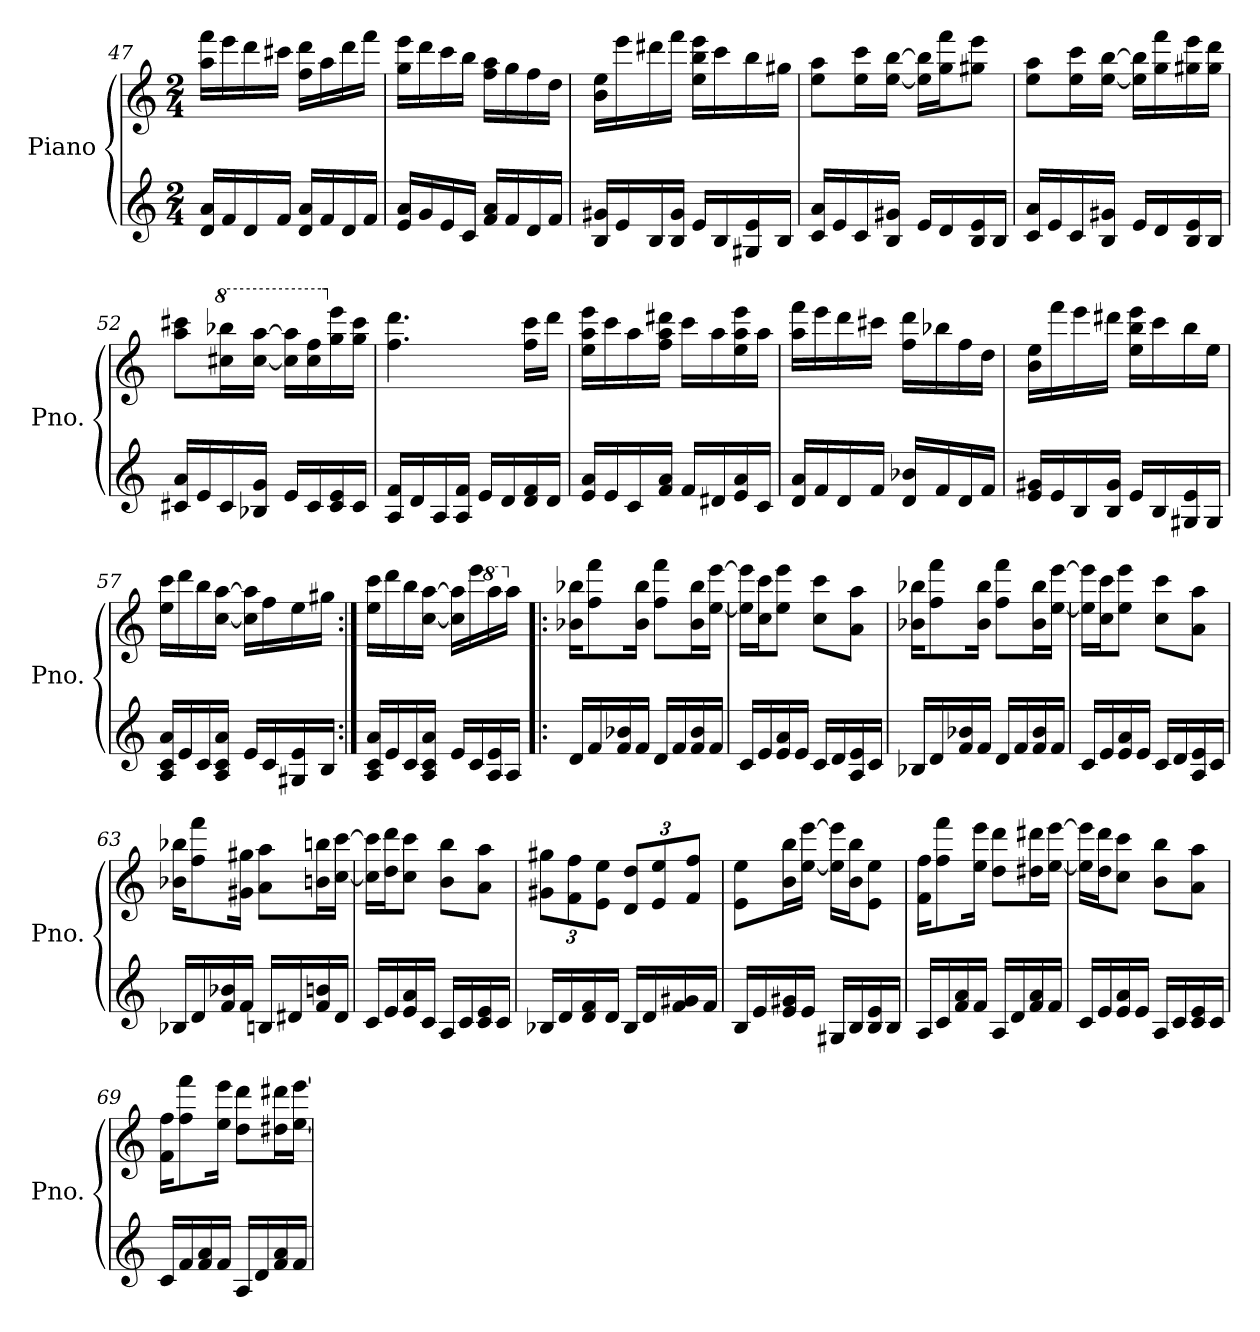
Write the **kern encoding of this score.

**kern	**kern
*part1	*part1
*staff2	*staff1
*I"Piano	*
*I'Pno.	*
*clefG2	*clefG2
*k[]	*k[]
*M2/4	*M2/4
=47	=47
16d/ 16a/LL	16aa\ 16fff\LL
16f/	16eee\
16d/	16ddd\
16f/JJ	16ccc#X\JJ
16d/ 16a/LL	16ff\ 16ddd\LL
16f/	16aa\
16d/	16ddd\
16f/JJ	16fff\JJ
!!LO:LB:g=z
=48	=48
16e/ 16a/LL	16gg\ 16eee\LL
16g/	16ddd\
16e/	16ccc\
16c/JJ	16bb\JJ
16f/ 16a/LL	16ff\ 16aa\LL
16f/	16gg\
16d/	16ff\
16f/JJ	16dd\JJ
=49	=49
16B/ 16g#X/LL	16b\ 16ee\LL
16e/	16eee\
16B/	16ddd#X\
16B/ 16g#/JJ	16fff\JJ
16e/LL	16ee\ 16bb\ 16eee\LL
16B/	16ccc\
16G#X/ 16e/	16bb\
16B/JJ	16gg#X\JJ
=50	=50
16c/ 16a/LL	8ee\ 8aa\L
16e/	.
16c/	16ee\ 16ccc\L
16B/ 16g#X/JJ	[16ee\ [16bb\JJ
16e/LL	16ee\] 16bb\]LL
16d/	16gg\ 16fff\J
16B/ 16e/	8gg#X\ 8eee\J
16B/JJ	.
=51	=51
16c/ 16a/LL	8ee\ 8aa\L
16e/	.
16c/	16ee\ 16ccc\L
16B/ 16g#X/JJ	[16ee\ [16bb\JJ
16e/LL	16ee\] 16bb\]LL
16d/	16gg\ 16fff\
16B/ 16e/	16gg#X\ 16eee\
16B/JJ	16gg#\ 16ddd\JJ
!!LO:LB:g=z
=52	=52
16c#X/ 16a/LL	8aa\ 8ccc#X\L
16e/	.
*	*8va
16c#/	16ccc#X\ 16bbb-X\L
16B-X/ 16g/JJ	[16ccc#\ [16aaa\JJ
16e/LL	16ccc#\] 16aaa\]LL
16c#/	16ccc#\ 16fff\
*	*X8va
16c#/ 16e/	16gg\ 16eee\
16c#/JJ	16gg\ 16ccc#\JJ
=53	=53
16A/ 16f/LL	4.ff\ 4.ddd\
16d/	.
16A/	.
16A/ 16f/JJ	.
16e/LL	.
16d/	.
16d/ 16f/	16ff\ 16ccc\LL
16d/JJ	16ddd\JJ
=54	=54
16e/ 16a/LL	16ee\ 16aa\ 16eee\LL
16e/	16ccc\
16c/	16aa\
16f/ 16a/JJ	16ff\ 16aa\ 16ddd#X\JJ
16f/LL	16ccc\LL
16d#X/	16aa\
16e/ 16a/	16ee\ 16aa\ 16eee\
16c/JJ	16aa\JJ
=55	=55
16d/ 16a/LL	16aa\ 16fff\LL
16f/	16eee\
16d/	16ddd\
16f/JJ	16ccc#X\JJ
16d/ 16b-X/LL	16ff\ 16ddd\LL
16f/	16bb-X\
16d/	16ff\
16f/JJ	16dd\JJ
!!LO:LB:g=z
=56	=56
16e/ 16g#X/LL	16b\ 16ee\LL
16e/	16fff\
16B/	16eee\
16B/ 16g#/JJ	16ddd#X\JJ
16e/LL	16ee\ 16bb\ 16eee\LL
16B/	16ccc\
16G#X/ 16e/	16bb\
16G#/JJ	16ee\JJ
=57	=57
16A/ 16c/ 16a/LL	16ee\ 16ccc\LL
16e/	16ddd\
16c/	16bb\
16A/ 16c/ 16a/JJ	[16cc\ [16aa\JJ
16e/LL	16cc\] 16aa\]LL
16c/	16ff\
16G#X/ 16e/	16ee\
16B/JJ	16gg#X\JJ
=58:|!	=58:|!
16A/ 16c/ 16a/LL	16ee\ 16ccc\LL
16e/	16ddd\
16c/	16bb\
16A/ 16c/ 16a/JJ	[16cc\ [16aa\JJ
16e/LL	16cc\] 16aa\]LL
16c/	16eee\
*	*8va
16A/ 16e/	16aaa\
*	*X8va
16A/JJ	16aa\JJ
!!LO:PB:g=z
=59!|:	=59!|:
16d/LL	16b-X\ 16bb-X\KL
16f/	8ff\ 8fff\
16f/ 16b-X/	.
16f/JJ	16b-\ 16bb-\Jk
16d/LL	8ff\ 8fff\L
16f/	.
16f/ 16b-/	16b-\ 16bb-\L
16f/JJ	[16ee\ [16eee\JJ
=60	=60
16c/LL	16ee\] 16eee\]LL
16e/	16cc\ 16ccc\J
16e/ 16a/	8ee\ 8eee\J
16e/JJ	.
16c/LL	8cc\ 8ccc\L
16d/	.
16A/ 16e/	8a\ 8aa\J
16c/JJ	.
=61	=61
16B-X/LL	16b-X\ 16bb-X\KL
16d/	8ff\ 8fff\
16f/ 16b-X/	.
16f/JJ	16b-\ 16bb-\Jk
16d/LL	8ff\ 8fff\L
16f/	.
16f/ 16b-/	16b-\ 16bb-\L
16f/JJ	[16ee\ [16eee\JJ
=62	=62
16c/LL	16ee\] 16eee\]LL
16e/	16cc\ 16ccc\J
16e/ 16a/	8ee\ 8eee\J
16e/JJ	.
16c/LL	8cc\ 8ccc\L
16d/	.
16A/ 16e/	8a\ 8aa\J
16c/JJ	.
!!LO:LB:g=z
=63	=63
16B-X/LL	16b-X\ 16bb-X\KL
16d/	8ff\ 8fff\
16f/ 16b-X/	.
16f/JJ	16g#X\ 16gg#X\Jk
16Bn/LL	8a\ 8aa\L
16d#X/	.
16f/ 16bn/	16bn\ 16bbn\L
16d#/JJ	[16cc\ [16ccc\JJ
=64	=64
16c/LL	16cc\] 16ccc\]LL
16e/	16dd\ 16ddd\J
16e/ 16a/	8cc\ 8ccc\J
16c/JJ	.
16A/LL	8b\ 8bb\L
16c/	.
16c/ 16e/	8a\ 8aa\J
16c/JJ	.
=65	=65
*	*Xbrackettup
16B-X/LL	12g#X\ 12gg#X\L
16d/	.
.	12f\ 12ff\
16d/ 16f/	.
.	12e\ 12ee\J
16d/JJ	.
16B-/LL	12d/ 12dd/L
16d/	.
.	12e/ 12ee/
16f/ 16g#X/	.
.	12f/ 12ff/J
16f/JJ	.
=66	=66
16B/LL	8e\ 8ee\L
16e/	.
16e/ 16g#X/	16b\ 16bb\L
16e/JJ	[16ee\ [16eee\JJ
16G#X/LL	16ee\] 16eee\]LL
16B/	16b\ 16bb\J
16B/ 16e/	8e\ 8ee\J
16B/JJ	.
!!LO:LB:g=z
=67	=67
16A/LL	16f\ 16ff\KL
16c/	8ff\ 8fff\
16f/ 16a/	.
16f/JJ	16ee\ 16eee\Jk
16A/LL	8dd\ 8ddd\L
16d/	.
16f/ 16a/	16dd#X\ 16ddd#X\L
16f/JJ	[16ee\ [16eee\JJ
=68	=68
16c/LL	16ee\] 16eee\]LL
16e/	16dd\ 16ddd\J
16e/ 16a/	8cc\ 8ccc\J
16e/JJ	.
16A/LL	8b\ 8bb\L
16c/	.
16c/ 16e/	8a\ 8aa\J
16c/JJ	.
=69	=69
16c/LL	16f\ 16ff\KL
16f/	8ff\ 8fff\
16f/ 16a/	.
16f/JJ	16ee\ 16eee\Jk
16A/LL	8dd\ 8ddd\L
16d/	.
16f/ 16a/	16dd#X\ 16ddd#X\L
16f/JJ	[16ee\ [16eee\JJ
=	=
*-	*-
